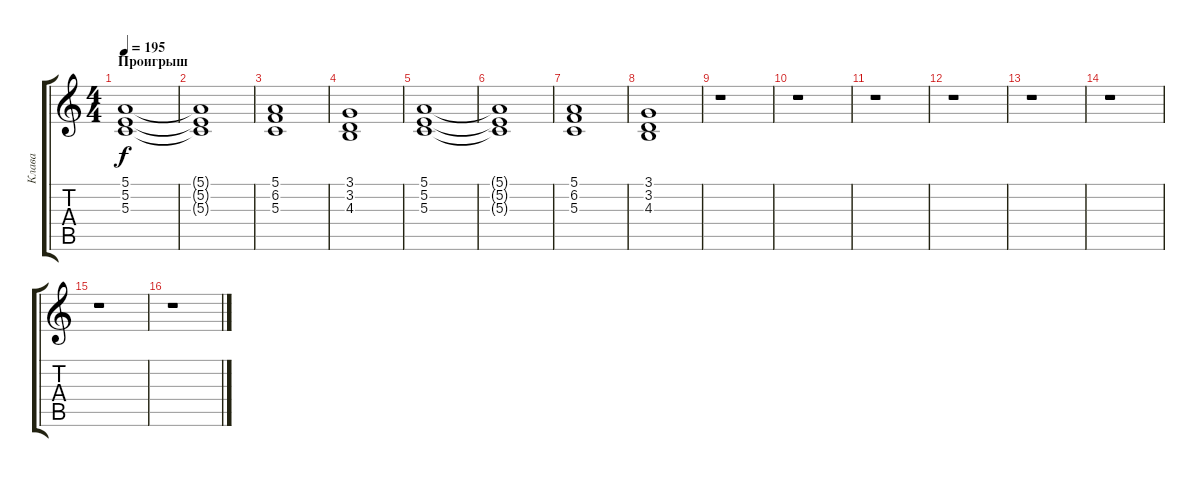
\track ("Клава " "Клава ") {instrument choiraahs}
\staff {score tabs}
\tuning (E4 B3 G3 D3 A2 E2) {hide}
\ts (4 4)
\section ("" "Проигрыш")
\tempo 195
\clef g2
\ks c
(5.1 5.2 5.3).1{dy f} |
(5.1{t} 5.2{t} 5.3{t}).1 |
(5.1 6.2 5.3).1 |
(3.1 3.2 4.3).1 |
(5.1 5.2 5.3).1 |
(5.1{t} 5.2{t} 5.3{t}).1 |
(5.1 6.2 5.3).1 |
(3.1 3.2 4.3).1 |
r.1 |
r.1 |
r.1 |
r.1 |
r.1 |
r.1 |
r.1 |
r.1
